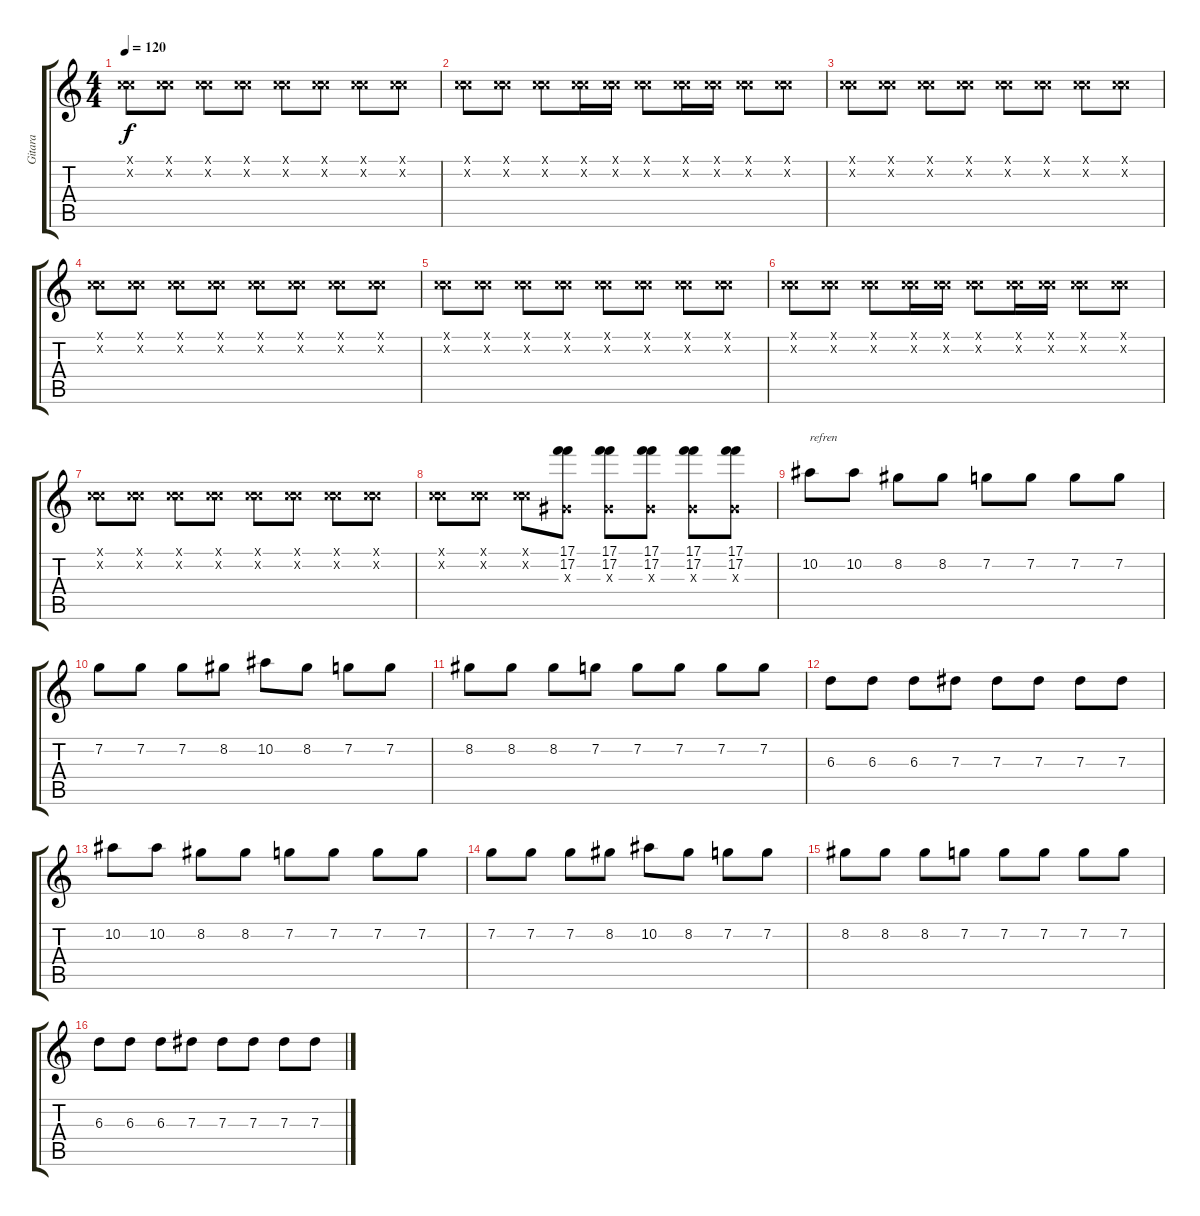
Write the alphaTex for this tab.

\track ("Gitara" "Gitara") {instrument distortionguitar}
\staff {score tabs}
\tuning (C4 C4 Ab3 Eb3 Bb2 F2) {hide}
\ts (4 4)
\tempo 120
\clef g2
\ks c
(0.1{x} 0.2{x}).8{dy f} (0.1{x} 0.2{x}).8 (0.1{x} 0.2{x}).8 (0.1{x} 0.2{x}).8 (0.1{x} 0.2{x}).8 (0.1{x} 0.2{x}).8 (0.1{x} 0.2{x}).8 (0.1{x} 0.2{x}).8 |
(0.1{x} 0.2{x}).8 (0.1{x} 0.2{x}).8 (0.1{x} 0.2{x}).8 (0.1{x} 0.2{x}).16 (0.1{x} 0.2{x}).16 (0.1{x} 0.2{x}).8 (0.1{x} 0.2{x}).16 (0.1{x} 0.2{x}).16 (0.1{x} 0.2{x}).8 (0.1{x} 0.2{x}).8 |
(0.1{x} 0.2{x}).8 (0.1{x} 0.2{x}).8 (0.1{x} 0.2{x}).8 (0.1{x} 0.2{x}).8 (0.1{x} 0.2{x}).8 (0.1{x} 0.2{x}).8 (0.1{x} 0.2{x}).8 (0.1{x} 0.2{x}).8 |
(0.1{x} 0.2{x}).8 (0.1{x} 0.2{x}).8 (0.1{x} 0.2{x}).8 (0.1{x} 0.2{x}).8 (0.1{x} 0.2{x}).8 (0.1{x} 0.2{x}).8 (0.1{x} 0.2{x}).8 (0.1{x} 0.2{x}).8 |
(0.1{x} 0.2{x}).8 (0.1{x} 0.2{x}).8 (0.1{x} 0.2{x}).8 (0.1{x} 0.2{x}).8 (0.1{x} 0.2{x}).8 (0.1{x} 0.2{x}).8 (0.1{x} 0.2{x}).8 (0.1{x} 0.2{x}).8 |
(0.1{x} 0.2{x}).8 (0.1{x} 0.2{x}).8 (0.1{x} 0.2{x}).8 (0.1{x} 0.2{x}).16 (0.1{x} 0.2{x}).16 (0.1{x} 0.2{x}).8 (0.1{x} 0.2{x}).16 (0.1{x} 0.2{x}).16 (0.1{x} 0.2{x}).8 (0.1{x} 0.2{x}).8 |
(0.1{x} 0.2{x}).8 (0.1{x} 0.2{x}).8 (0.1{x} 0.2{x}).8 (0.1{x} 0.2{x}).8 (0.1{x} 0.2{x}).8 (0.1{x} 0.2{x}).8 (0.1{x} 0.2{x}).8 (0.1{x} 0.2{x}).8 |
(0.1{x} 0.2{x}).8 (0.1{x} 0.2{x}).8 (0.1{x} 0.2{x}).8 (17.1 17.2 0.3{x}).8{volume 5} (17.1 17.2 0.3{x}).8{volume 7} (17.1 17.2 0.3{x}).8{volume 9} (17.1 17.2 0.3{x}).8{volume 11} (17.1 17.2 0.3{x}).8{volume 13} |
10.2.8{txt "refren"} 10.2.8 8.2.8 8.2.8 7.2.8 7.2.8 7.2.8 7.2.8 |
7.2.8 7.2.8 7.2.8 8.2.8 10.2.8 8.2.8 7.2.8 7.2.8 |
8.2.8 8.2.8 8.2.8 7.2.8 7.2.8 7.2.8 7.2.8 7.2.8 |
6.3.8 6.3.8 6.3.8 7.3.8 7.3.8 7.3.8 7.3.8 7.3.8 |
10.2.8 10.2.8 8.2.8 8.2.8 7.2.8 7.2.8 7.2.8 7.2.8 |
7.2.8 7.2.8 7.2.8 8.2.8 10.2.8 8.2.8 7.2.8 7.2.8 |
8.2.8 8.2.8 8.2.8 7.2.8 7.2.8 7.2.8 7.2.8 7.2.8 |
6.3.8 6.3.8 6.3.8 7.3.8 7.3.8 7.3.8 7.3.8 7.3.8
